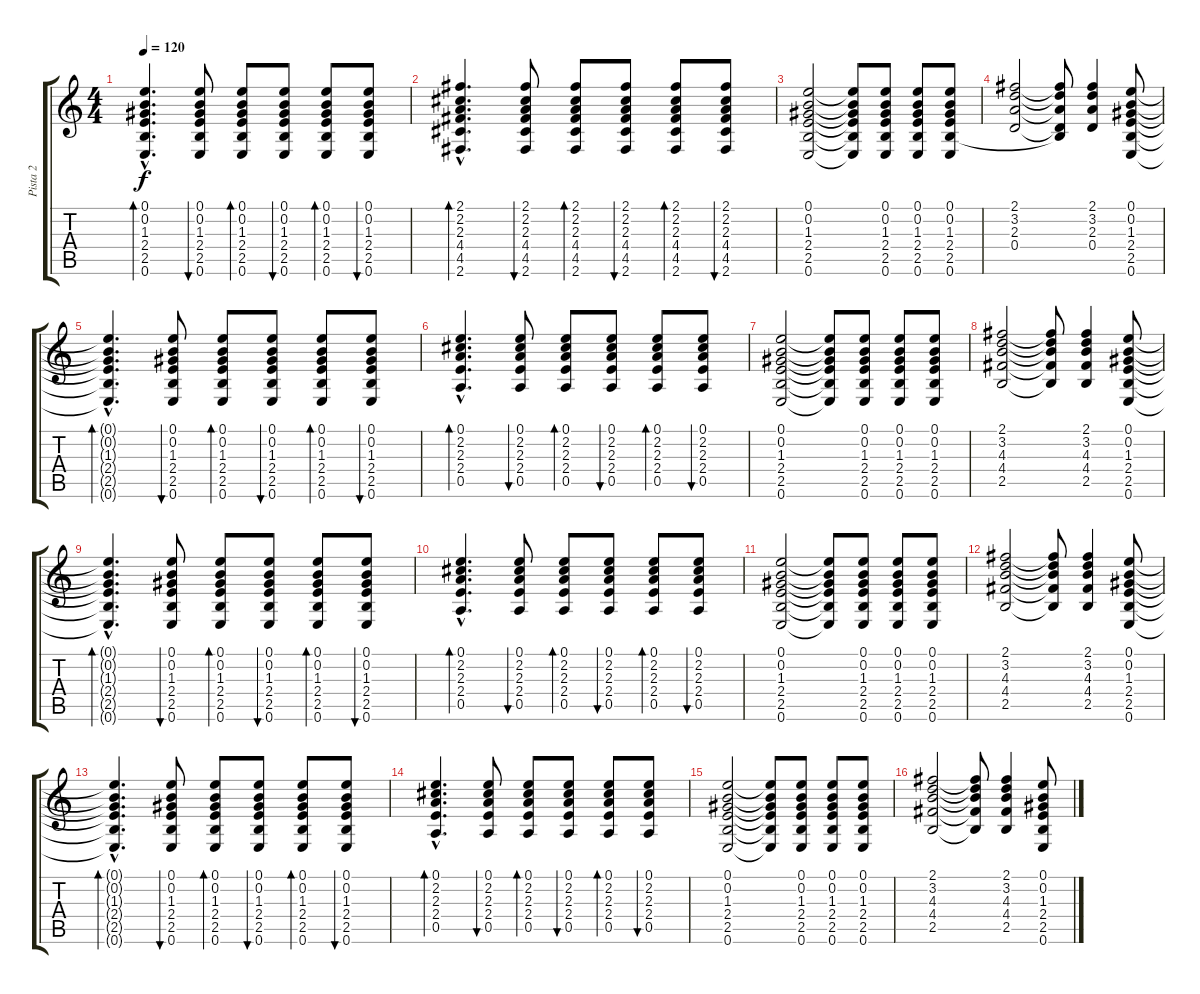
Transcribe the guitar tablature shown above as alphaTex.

\track ("Pista 2" "Pista 2") {instrument acousticguitarnylon}
\staff {score tabs}
\tuning (E4 B3 G3 D3 A2 E2) {hide}
\ts (4 4)
\tempo 120
\clef g2
\ks c
(0.1{hac t} 0.2{hac t} 1.3{hac t} 2.4{hac t} 2.5{hac t} 0.6{hac t}).4{d bd 60 dy f} (0.1 0.2 1.3 2.4 2.5 0.6).8{bu 60} (0.1 0.2 1.3 2.4 2.5 0.6).8{bd 60} (0.1 0.2 1.3 2.4 2.5 0.6).8{bu 60} (0.1 0.2 1.3 2.4 2.5 0.6).8{bd 60} (0.1 0.2 1.3 2.4 2.5 0.6).8{bu 60} |
(2.1{hac} 2.2{hac} 2.3{hac} 4.4{hac} 4.5{hac} 2.6{hac}).4{d bd 60} (2.1 2.2 2.3 4.4 4.5 2.6).8{bu 60} (2.1 2.2 2.3 4.4 4.5 2.6).8{bd 60} (2.1 2.2 2.3 4.4 4.5 2.6).8{bu 60} (2.1 2.2 2.3 4.4 4.5 2.6).8{bd 60} (2.1 2.2 2.3 4.4 4.5 2.6).8{bu 60} |
(0.1 0.2 1.3 2.4 2.5 0.6).2 (0.1{t} 0.2{t} 1.3{t} 2.4{t} 2.5{t} 0.6{t}).8 (0.1 0.2 1.3 2.4 2.5 0.6).8 (0.1 0.2 1.3 2.4 2.5 0.6).8 (0.1 0.2 1.3 2.4 2.5 0.6).8 |
(2.1 3.2 2.3 0.4).2 (2.1{t} 3.2{t} 2.3{t} 0.4{t} 2.5{t}).8 (2.1 3.2 2.3 0.4).4 (0.1 0.2 1.3 2.4 2.5 0.6).8 |
(0.1{hac t} 0.2{hac t} 1.3{hac t} 2.4{hac t} 2.5{hac t} 0.6{hac t}).4{d bd 60} (0.1 0.2 1.3 2.4 2.5 0.6).8{bu 60} (0.1 0.2 1.3 2.4 2.5 0.6).8{bd 60} (0.1 0.2 1.3 2.4 2.5 0.6).8{bu 60} (0.1 0.2 1.3 2.4 2.5 0.6).8{bd 60} (0.1 0.2 1.3 2.4 2.5 0.6).8{bu 60} |
(0.1{hac} 2.2{hac} 2.3{hac} 2.4{hac} 0.5{hac}).4{d bd 60} (0.1 2.2 2.3 2.4 0.5).8{bu 60} (0.1 2.2 2.3 2.4 0.5).8{bd 60} (0.1 2.2 2.3 2.4 0.5).8{bu 60} (0.1 2.2 2.3 2.4 0.5).8{bd 60} (0.1 2.2 2.3 2.4 0.5).8{bu 60} |
(0.1 0.2 1.3 2.4 2.5 0.6).2 (0.1{t} 0.2{t} 1.3{t} 2.4{t} 2.5{t} 0.6{t}).8 (0.1 0.2 1.3 2.4 2.5 0.6).8 (0.1 0.2 1.3 2.4 2.5 0.6).8 (0.1 0.2 1.3 2.4 2.5 0.6).8 |
(2.1 3.2 4.3 4.4 2.5).2 (2.1{t} 3.2{t} 4.3{t} 4.4{t} 2.5{t}).8 (2.1 3.2 4.3 4.4 2.5).4 (0.1 0.2 1.3 2.4 2.5 0.6).8 |
(0.1{hac t} 0.2{hac t} 1.3{hac t} 2.4{hac t} 2.5{hac t} 0.6{hac t}).4{d bd 60} (0.1 0.2 1.3 2.4 2.5 0.6).8{bu 60} (0.1 0.2 1.3 2.4 2.5 0.6).8{bd 60} (0.1 0.2 1.3 2.4 2.5 0.6).8{bu 60} (0.1 0.2 1.3 2.4 2.5 0.6).8{bd 60} (0.1 0.2 1.3 2.4 2.5 0.6).8{bu 60} |
(0.1{hac} 2.2{hac} 2.3{hac} 2.4{hac} 0.5{hac}).4{d bd 60} (0.1 2.2 2.3 2.4 0.5).8{bu 60} (0.1 2.2 2.3 2.4 0.5).8{bd 60} (0.1 2.2 2.3 2.4 0.5).8{bu 60} (0.1 2.2 2.3 2.4 0.5).8{bd 60} (0.1 2.2 2.3 2.4 0.5).8{bu 60} |
(0.1 0.2 1.3 2.4 2.5 0.6).2 (0.1{t} 0.2{t} 1.3{t} 2.4{t} 2.5{t} 0.6{t}).8 (0.1 0.2 1.3 2.4 2.5 0.6).8 (0.1 0.2 1.3 2.4 2.5 0.6).8 (0.1 0.2 1.3 2.4 2.5 0.6).8 |
(2.1 3.2 4.3 4.4 2.5).2 (2.1{t} 3.2{t} 4.3{t} 4.4{t} 2.5{t}).8 (2.1 3.2 4.3 4.4 2.5).4 (0.1 0.2 1.3 2.4 2.5 0.6).8 |
(0.1{hac t} 0.2{hac t} 1.3{hac t} 2.4{hac t} 2.5{hac t} 0.6{hac t}).4{d bd 60} (0.1 0.2 1.3 2.4 2.5 0.6).8{bu 60} (0.1 0.2 1.3 2.4 2.5 0.6).8{bd 60} (0.1 0.2 1.3 2.4 2.5 0.6).8{bu 60} (0.1 0.2 1.3 2.4 2.5 0.6).8{bd 60} (0.1 0.2 1.3 2.4 2.5 0.6).8{bu 60} |
(0.1{hac} 2.2{hac} 2.3{hac} 2.4{hac} 0.5{hac}).4{d bd 60} (0.1 2.2 2.3 2.4 0.5).8{bu 60} (0.1 2.2 2.3 2.4 0.5).8{bd 60} (0.1 2.2 2.3 2.4 0.5).8{bu 60} (0.1 2.2 2.3 2.4 0.5).8{bd 60} (0.1 2.2 2.3 2.4 0.5).8{bu 60} |
(0.1 0.2 1.3 2.4 2.5 0.6).2 (0.1{t} 0.2{t} 1.3{t} 2.4{t} 2.5{t} 0.6{t}).8 (0.1 0.2 1.3 2.4 2.5 0.6).8 (0.1 0.2 1.3 2.4 2.5 0.6).8 (0.1 0.2 1.3 2.4 2.5 0.6).8 |
(2.1 3.2 4.3 4.4 2.5).2 (2.1{t} 3.2{t} 4.3{t} 4.4{t} 2.5{t}).8 (2.1 3.2 4.3 4.4 2.5).4 (0.1 0.2 1.3 2.4 2.5 0.6).8
